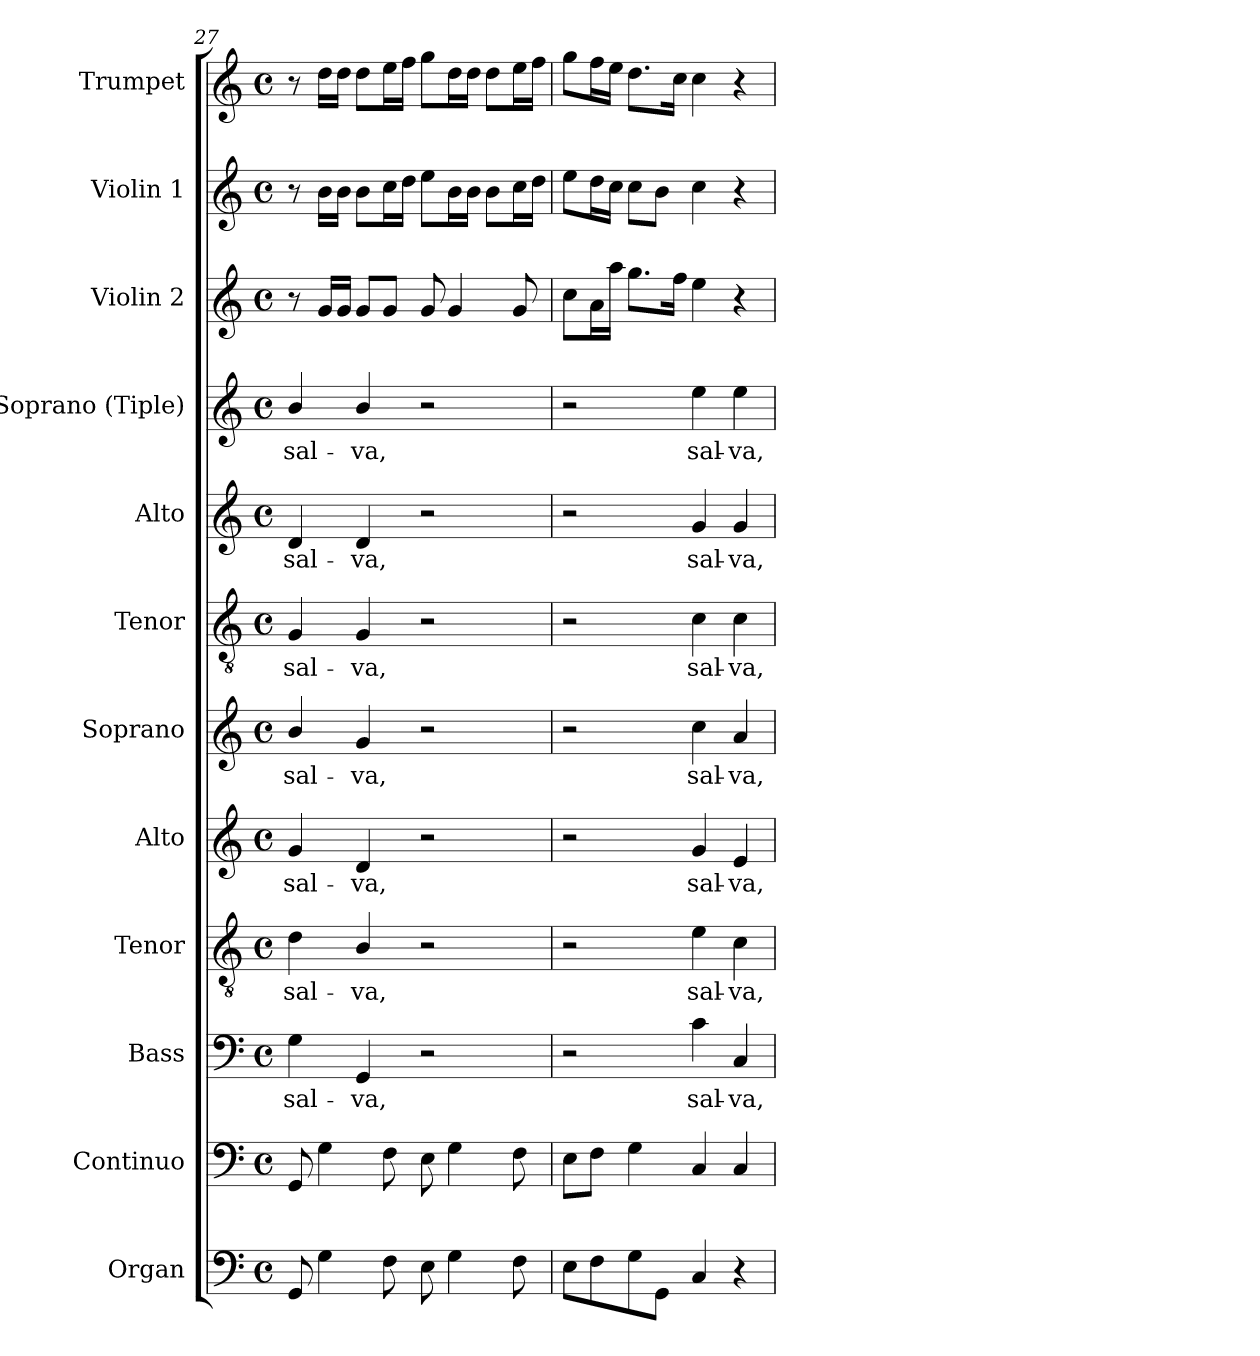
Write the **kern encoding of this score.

**kern	**kern	**kern	**text	**kern	**text	**kern	**text	**kern	**text	**kern	**text	**kern	**text	**kern	**text	**kern	**kern	**kern
*part12	*part11	*part10	*part10	*part9	*part9	*part8	*part8	*part7	*part7	*part6	*part6	*part5	*part5	*part4	*part4	*part3	*part2	*part1
*staff12	*staff11	*staff10	*staff10	*staff9	*staff9	*staff8	*staff8	*staff7	*staff7	*staff6	*staff6	*staff5	*staff5	*staff4	*staff4	*staff3	*staff2	*staff1
*I"Organ	*I"Continuo	*I"Bass	*	*I"Tenor	*	*I"Alto	*	*I"Soprano	*	*I"Tenor	*	*I"Alto	*	*I"Soprano (Tiple)	*	*I"Violin 2	*I"Violin 1	*I"Trumpet
*I'Org.	*I'Cont.	*I'B.	*	*I'T.	*	*I'A.	*	*I'S.	*	*I'T.	*	*I'A.	*	*I'S.	*	*I'Vln. 2	*I'Vln. 1	*I'Tpt.
*clefF4	*clefF4	*clefF4	*	*clefGv2	*	*clefG2	*	*clefG2	*	*clefGv2	*	*clefG2	*	*clefG2	*	*clefG2	*clefG2	*clefG2
*	*	*	*	*ITrd7c12	*	*	*	*	*	*ITrd7c12	*	*	*	*	*	*	*	*
*k[]	*k[]	*k[]	*	*k[]	*	*k[]	*	*k[]	*	*k[]	*	*k[]	*	*k[]	*	*k[]	*k[]	*k[]
*C:	*C:	*C:	*	*C:	*	*C:	*	*C:	*	*C:	*	*C:	*	*C:	*	*C:	*C:	*C:
*M4/4	*M4/4	*M4/4	*	*M4/4	*	*M4/4	*	*M4/4	*	*M4/4	*	*M4/4	*	*M4/4	*	*M4/4	*M4/4	*M4/4
*met(c)	*met(c)	*met(c)	*	*met(c)	*	*met(c)	*	*met(c)	*	*met(c)	*	*met(c)	*	*met(c)	*	*met(c)	*met(c)	*met(c)
=27	=27	=27	=27	=27	=27	=27	=27	=27	=27	=27	=27	=27	=27	=27	=27	=27	=27	=27
!	!	!	!LO:LY:b:color=#000000	!	!	!	!	!	!	!	!	!	!	!	!	!	!	!
!	!	!	!	!	!LO:LY:b:color=#000000	!	!	!	!	!	!	!	!	!	!	!	!	!
!	!	!	!	!	!	!	!LO:LY:b:color=#000000	!	!	!	!	!	!	!	!	!	!	!
!	!	!	!	!	!	!	!	!	!LO:LY:b:color=#000000	!	!	!	!	!	!	!	!	!
!	!	!	!	!	!	!	!	!	!	!	!LO:LY:b:color=#000000	!	!	!	!	!	!	!
!	!	!	!	!	!	!	!	!	!	!	!	!	!LO:LY:b:color=#000000	!	!	!	!	!
!	!	!	!	!	!	!	!	!	!	!	!	!	!	!	!LO:LY:b:color=#000000	!	!	!
8GGi/	8GGi/	4Gi\	sal-	4Di\	sal-	4gi/	sal-	4bi/	sal-	4GGi/	sal-	4di/	sal-	4bi/	sal-	8r	8r	8r
4Gi\	4Gi\	.	.	.	.	.	.	.	.	.	.	.	.	.	.	16gi/LL	16bi\LL	16ddi\LL
.	.	.	.	.	.	.	.	.	.	.	.	.	.	.	.	16gi/JJ	16bi\JJ	16ddi\JJ
!	!	!	!LO:LY:b:color=#000000	!	!	!	!	!	!	!	!	!	!	!	!	!	!	!
!	!	!	!	!	!LO:LY:b:color=#000000	!	!	!	!	!	!	!	!	!	!	!	!	!
!	!	!	!	!	!	!	!LO:LY:b:color=#000000	!	!	!	!	!	!	!	!	!	!	!
!	!	!	!	!	!	!	!	!	!LO:LY:b:color=#000000	!	!	!	!	!	!	!	!	!
!	!	!	!	!	!	!	!	!	!	!	!LO:LY:b:color=#000000	!	!	!	!	!	!	!
!	!	!	!	!	!	!	!	!	!	!	!	!	!LO:LY:b:color=#000000	!	!	!	!	!
!	!	!	!	!	!	!	!	!	!	!	!	!	!	!	!LO:LY:b:color=#000000	!	!	!
.	.	4GGi/	-va,	4BBi/	-va,	4di/	-va,	4gi/	-va,	4GGi/	-va,	4di/	-va,	4bi/	-va,	8gi/L	8bi\L	8ddi\L
8Fi\	8Fi\	.	.	.	.	.	.	.	.	.	.	.	.	.	.	8gi/J	16cci\L	16eei\L
.	.	.	.	.	.	.	.	.	.	.	.	.	.	.	.	.	16ddi\JJ	16ffi\JJ
8Ei\	8Ei\	2r	.	2r	.	2r	.	2r	.	2r	.	2r	.	2r	.	8gi/	8eei\L	8ggi\L
4Gi\	4Gi\	.	.	.	.	.	.	.	.	.	.	.	.	.	.	4gi/	16bi\L	16ddi\L
.	.	.	.	.	.	.	.	.	.	.	.	.	.	.	.	.	16bi\JJ	16ddi\JJ
.	.	.	.	.	.	.	.	.	.	.	.	.	.	.	.	.	8bi\L	8ddi\L
8Fi\	8Fi\	.	.	.	.	.	.	.	.	.	.	.	.	.	.	8gi/	16cci\L	16eei\L
.	.	.	.	.	.	.	.	.	.	.	.	.	.	.	.	.	16ddi\JJ	16ffi\JJ
!!LO:PB:g=z
=28	=28	=28	=28	=28	=28	=28	=28	=28	=28	=28	=28	=28	=28	=28	=28	=28	=28	=28
8Ei\L	8Ei\L	2r	.	2r	.	2r	.	2r	.	2r	.	2r	.	2r	.	8cci\L	8eei\L	8ggi\L
8Fi\	8Fi\J	.	.	.	.	.	.	.	.	.	.	.	.	.	.	16ai\L	16ddi\L	16ffi\L
.	.	.	.	.	.	.	.	.	.	.	.	.	.	.	.	16aai\JJ	16cci\JJ	16eei\JJ
8Gi\	4Gi\	.	.	.	.	.	.	.	.	.	.	.	.	.	.	8.ggi\L	8cci\L	8.ddi\L
8GGi\J	.	.	.	.	.	.	.	.	.	.	.	.	.	.	.	.	8bi\J	.
.	.	.	.	.	.	.	.	.	.	.	.	.	.	.	.	16ffi\Jk	.	16cci\Jk
!	!	!	!LO:LY:b:color=#000000	!	!	!	!	!	!	!	!	!	!	!	!	!	!	!
!	!	!	!	!	!LO:LY:b:color=#000000	!	!	!	!	!	!	!	!	!	!	!	!	!
!	!	!	!	!	!	!	!LO:LY:b:color=#000000	!	!	!	!	!	!	!	!	!	!	!
!	!	!	!	!	!	!	!	!	!LO:LY:b:color=#000000	!	!	!	!	!	!	!	!	!
!	!	!	!	!	!	!	!	!	!	!	!LO:LY:b:color=#000000	!	!	!	!	!	!	!
!	!	!	!	!	!	!	!	!	!	!	!	!	!LO:LY:b:color=#000000	!	!	!	!	!
!	!	!	!	!	!	!	!	!	!	!	!	!	!	!	!LO:LY:b:color=#000000	!	!	!
4Ci/	4Ci/	4ci\	sal-	4Ei\	sal-	4gi/	sal-	4cci\	sal-	4Ci\	sal-	4gi/	sal-	4eei\	sal-	4eei\	4cci\	4cci\
!	!	!	!LO:LY:b:color=#000000	!	!	!	!	!	!	!	!	!	!	!	!	!	!	!
!	!	!	!	!	!LO:LY:b:color=#000000	!	!	!	!	!	!	!	!	!	!	!	!	!
!	!	!	!	!	!	!	!LO:LY:b:color=#000000	!	!	!	!	!	!	!	!	!	!	!
!	!	!	!	!	!	!	!	!	!LO:LY:b:color=#000000	!	!	!	!	!	!	!	!	!
!	!	!	!	!	!	!	!	!	!	!	!LO:LY:b:color=#000000	!	!	!	!	!	!	!
!	!	!	!	!	!	!	!	!	!	!	!	!	!LO:LY:b:color=#000000	!	!	!	!	!
!	!	!	!	!	!	!	!	!	!	!	!	!	!	!	!LO:LY:b:color=#000000	!	!	!
4r	4Ci/	4Ci/	-va,	4Ci\	-va,	4ei/	-va,	4ai/	-va,	4Ci\	-va,	4gi/	-va,	4eei\	-va,	4r	4r	4r
=	=	=	=	=	=	=	=	=	=	=	=	=	=	=	=	=	=	=
*-	*-	*-	*-	*-	*-	*-	*-	*-	*-	*-	*-	*-	*-	*-	*-	*-	*-	*-
